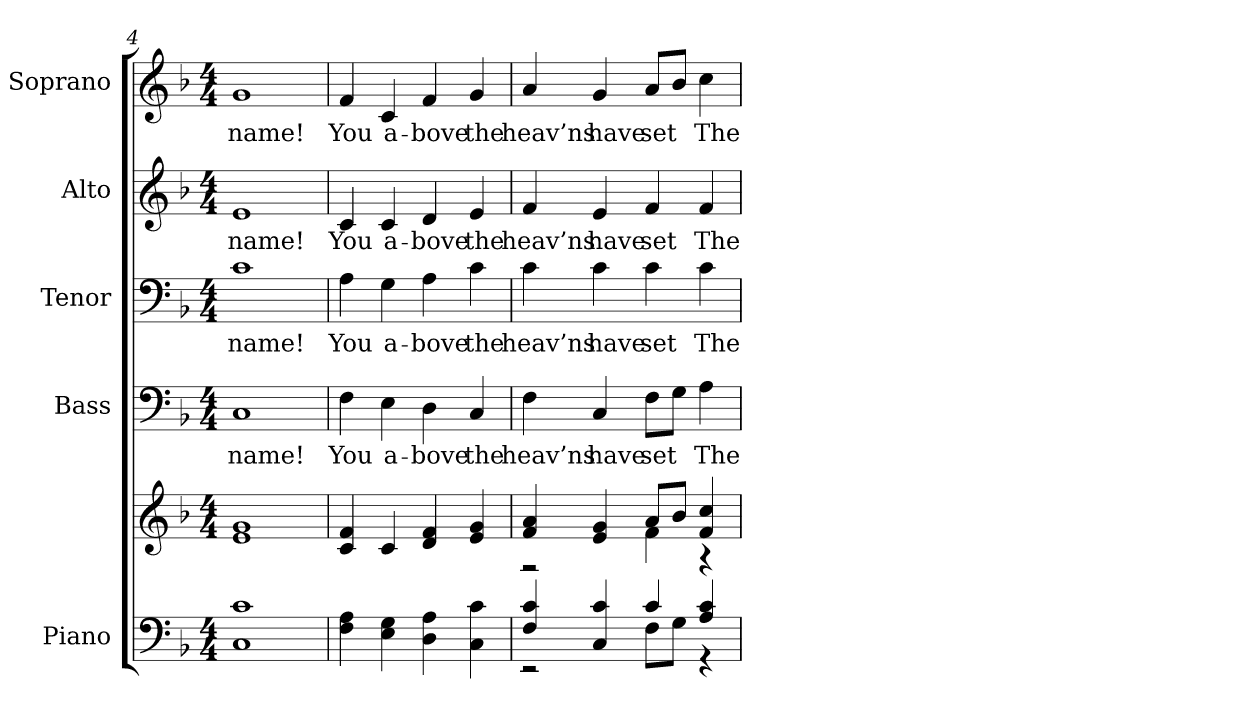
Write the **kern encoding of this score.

**kern	**kern	**kern	**text	**kern	**text	**kern	**text	**kern	**text
*part5	*part5	*part4	*part4	*part3	*part3	*part2	*part2	*part1	*part1
*staff6	*staff5	*staff4	*staff4	*staff3	*staff3	*staff2	*staff2	*staff1	*staff1
*I"Piano	*	*I"Bass	*	*I"Tenor	*	*I"Alto	*	*I"Soprano	*
*I'Pno.	*	*I'B.	*	*I'T.	*	*I'A.	*	*I'S.	*
*clefF4	*clefG2	*clefF4	*	*clefF4	*	*clefG2	*	*clefG2	*
*k[b-]	*k[b-]	*k[b-]	*	*k[b-]	*	*k[b-]	*	*k[b-]	*
*F:	*F:	*F:	*	*F:	*	*F:	*	*F:	*
*M4/4	*M4/4	*M4/4	*	*M4/4	*	*M4/4	*	*M4/4	*
=4	=4	=4	=4	=4	=4	=4	=4	=4	=4
!	!	!	!LO:LY:b:color=#000000	!	!	!	!	!	!
!	!	!	!	!	!LO:LY:b:color=#000000	!	!	!	!
!	!	!	!	!	!	!	!LO:LY:b:color=#000000	!	!
!	!	!	!	!	!	!	!	!	!LO:LY:b:color=#000000
1Ci 1ci	1ei 1gi	1Ci	name!	1ci	name!	1ei	name!	1gi	name!
=5	=5	=5	=5	=5	=5	=5	=5	=5	=5
!	!	!	!LO:LY:b:color=#000000	!	!	!	!	!	!
!	!	!	!	!	!LO:LY:b:color=#000000	!	!	!	!
!	!	!	!	!	!	!	!LO:LY:b:color=#000000	!	!
!	!	!	!	!	!	!	!	!	!LO:LY:b:color=#000000
4Fi\ 4Ai	4ci/ 4fi	4Fi\	You	4Ai\	You	4ci/	You	4fi/	You
!	!	!	!LO:LY:b:color=#000000	!	!	!	!	!	!
!	!	!	!	!	!LO:LY:b:color=#000000	!	!	!	!
!	!	!	!	!	!	!	!LO:LY:b:color=#000000	!	!
!	!	!	!	!	!	!	!	!	!LO:LY:b:color=#000000
4Ei\ 4Gi	4ci/	4Ei\	a-	4Gi\	a-	4ci/	a-	4ci/	a-
!	!	!	!LO:LY:b:color=#000000	!	!	!	!	!	!
!	!	!	!	!	!LO:LY:b:color=#000000	!	!	!	!
!	!	!	!	!	!	!	!LO:LY:b:color=#000000	!	!
!	!	!	!	!	!	!	!	!	!LO:LY:b:color=#000000
4Di\ 4Ai	4di/ 4fi	4Di\	-bove	4Ai\	-bove	4di/	-bove	4fi/	-bove
!	!	!	!LO:LY:b:color=#000000	!	!	!	!	!	!
!	!	!	!	!	!LO:LY:b:color=#000000	!	!	!	!
!	!	!	!	!	!	!	!LO:LY:b:color=#000000	!	!
!	!	!	!	!	!	!	!	!	!LO:LY:b:color=#000000
4Ci\ 4ci	4ei/ 4gi	4Ci/	the	4ci\	the	4ei/	the	4gi/	the
!!LO:PB:g=z
=6	=6	=6	=6	=6	=6	=6	=6	=6	=6
*^	*^	*	*	*	*	*	*	*	*
!	!	!	!	!	!LO:LY:b:color=#000000	!	!	!	!	!	!
!	!	!	!	!	!	!	!LO:LY:b:color=#000000	!	!	!	!
!	!	!	!	!	!	!	!	!	!LO:LY:b:color=#000000	!	!
!	!	!	!	!	!	!	!	!	!	!	!LO:LY:b:color=#000000
4Fi/ 4ci	2r	4fi/ 4ai	2r	4Fi\	heav’ns	4ci\	heav’ns	4fi/	heav’ns	4ai/	heav’ns
!	!	!	!	!	!LO:LY:b:color=#000000	!	!	!	!	!	!
!	!	!	!	!	!	!	!LO:LY:b:color=#000000	!	!	!	!
!	!	!	!	!	!	!	!	!	!LO:LY:b:color=#000000	!	!
!	!	!	!	!	!	!	!	!	!	!	!LO:LY:b:color=#000000
4Ci/ 4ci	.	4ei/ 4gi	.	4Ci/	have	4ci\	have	4ei/	have	4gi/	have
!	!	!	!	!	!LO:LY:b:color=#000000	!	!	!	!	!	!
!	!	!	!	!	!	!	!LO:LY:b:color=#000000	!	!	!	!
!	!	!	!	!	!	!	!	!	!LO:LY:b:color=#000000	!	!
!	!	!	!	!	!	!	!	!	!	!	!LO:LY:b:color=#000000
4ci/	8Fi\L	8ai/L	4fi\	8Fi\L	set	4ci\	set	4fi/	set	8ai/L	set
.	8Gi\J	8b-i/J	.	8Gi\J	.	.	.	.	.	8b-i/J	.
!	!	!	!	!	!LO:LY:b:color=#000000	!	!	!	!	!	!
!	!	!	!	!	!	!	!LO:LY:b:color=#000000	!	!	!	!
!	!	!	!	!	!	!	!	!	!LO:LY:b:color=#000000	!	!
!	!	!	!	!	!	!	!	!	!	!	!LO:LY:b:color=#000000
4Ai/ 4ci	4r	4fi/ 4cci	4r	4Ai\	The	4ci\	The	4fi/	The	4cci\	The
*v	*v	*	*	*	*	*	*	*	*	*	*
*	*v	*v	*	*	*	*	*	*	*	*
=	=	=	=	=	=	=	=	=	=
*-	*-	*-	*-	*-	*-	*-	*-	*-	*-
